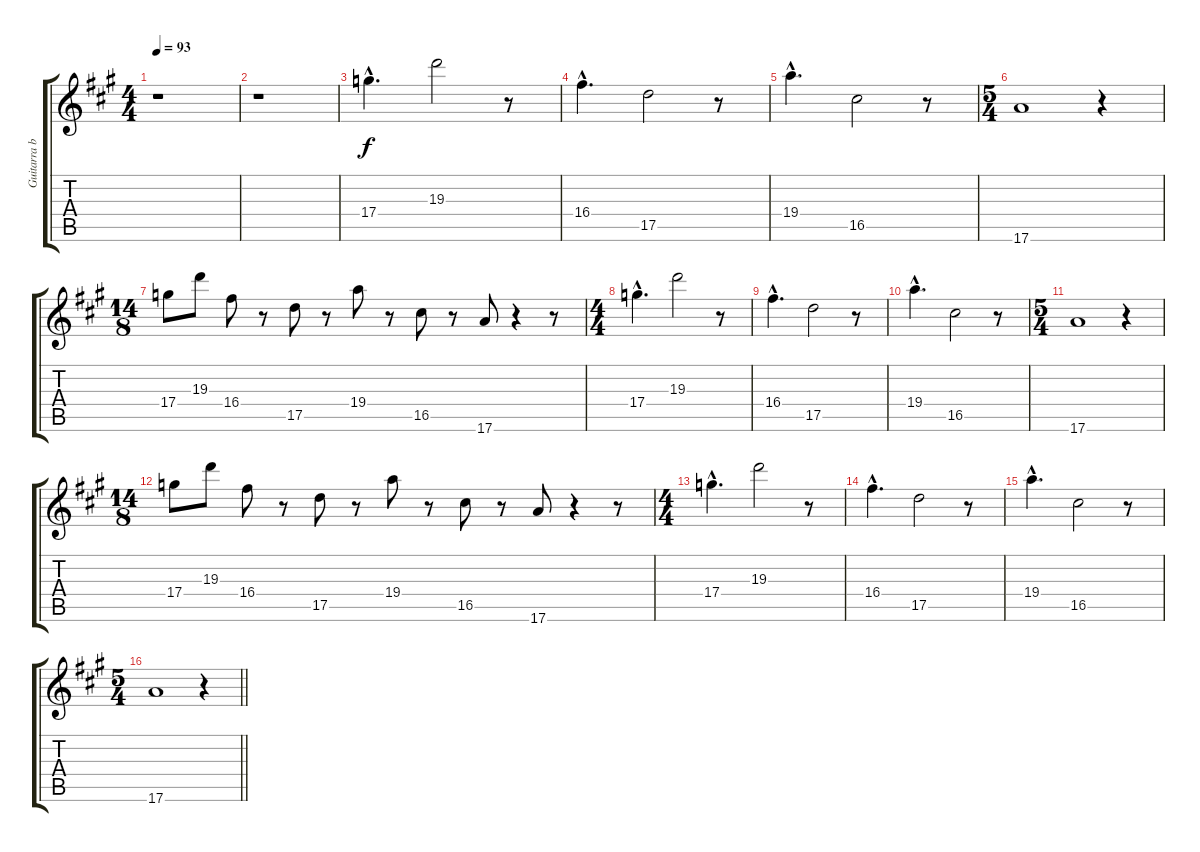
\track ("Guitarra base" "Guitarra b") {instrument distortionguitar}
\staff {score tabs}
\tuning (E4 B3 G3 D3 A2 E2) {hide}
\ts (4 4)
\tempo 93
\clef g2
\ks a
r.1{dy f instrument distortionguitar} |
r.1 |
17.4{hac}.4{d} 19.3.2 r.8 |
16.4{hac}.4{d} 17.5.2 r.8 |
19.4{hac}.4{d} 16.5.2 r.8 |
\ts (5 4)
17.6.1 r.4 |
\ts (14 8)
17.4.8 19.3.8 16.4.8 r.8 17.5.8 r.8 19.4.8 r.8 16.5.8 r.8 17.6.8 r.4 r.8 |
\ts (4 4)
17.4{hac}.4{d} 19.3.2 r.8 |
16.4{hac}.4{d} 17.5.2 r.8 |
19.4{hac}.4{d} 16.5.2 r.8 |
\ts (5 4)
17.6.1 r.4 |
\ts (14 8)
17.4.8 19.3.8 16.4.8 r.8 17.5.8 r.8 19.4.8 r.8 16.5.8 r.8 17.6.8 r.4 r.8 |
\ts (4 4)
17.4{hac}.4{d} 19.3.2 r.8 |
16.4{hac}.4{d} 17.5.2 r.8 |
19.4{hac}.4{d} 16.5.2 r.8 |
\ts (5 4)
\barLineRight lightlight
17.6.1 r.4
